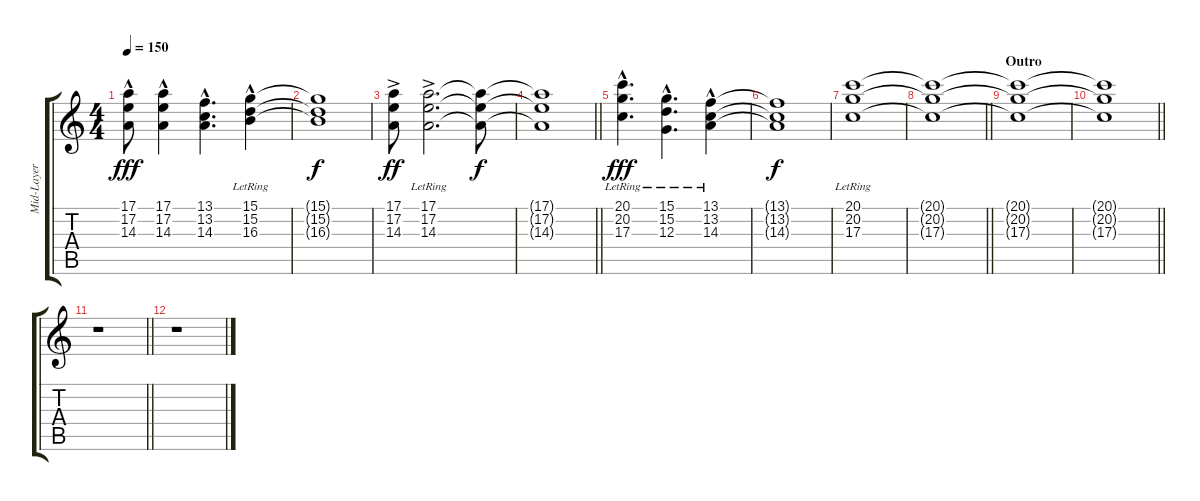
\track ("Mid-Layer" "Mid-Layer") {instrument lead1square}
\staff {score tabs}
\tuning (E4 B3 G3 D3 A2 E2) {hide}
\ts (4 4)
\section ("" "")
\tempo 150
\clef g2
\ks c
(17.1{hac} 17.2{hac} 14.3{hac}).8{dy fff volume 16 instrument electricgrandpiano} (17.1{hac} 17.2{hac} 14.3{hac}).4 (13.1{hac} 13.2{hac} 14.3{hac}).4{d} (15.1{hac lr} 15.2{hac lr} 16.3{hac lr}).4 |
(15.1{t} 15.2{t} 16.3{t}).1{dy f} |
(17.1{ac} 17.2{ac} 14.3{ac}).8{dy ff} (17.1{ac lr} 17.2{ac lr} 14.3{ac lr}).2{d} (17.1{t} 17.2{t} 14.3{t}).8{dy f} |
\barLineRight lightlight
(17.1{t} 17.2{t} 14.3{t}).1 |
\section ("" "")
(20.1{hac lr} 20.2{hac lr} 17.3{hac lr}).4{d dy fff} (15.1{hac lr} 15.2{hac lr} 12.3{hac lr}).4{d} (13.1{hac lr} 13.2{hac lr} 14.3{hac lr}).4 |
(13.1{t} 13.2{t} 14.3{t}).1{dy f} |
(20.1{lr} 20.2 17.3).1 |
\barLineRight lightlight
(20.1{t} 20.2{t} 17.3{t}).1 |
\section ("" "Outro")
(20.1{t} 20.2{t} 17.3{t}).1 |
\barLineRight lightlight
(20.1{t} 20.2{t} 17.3{t}).1 |
\barLineRight lightlight
r.1 |
r.1
